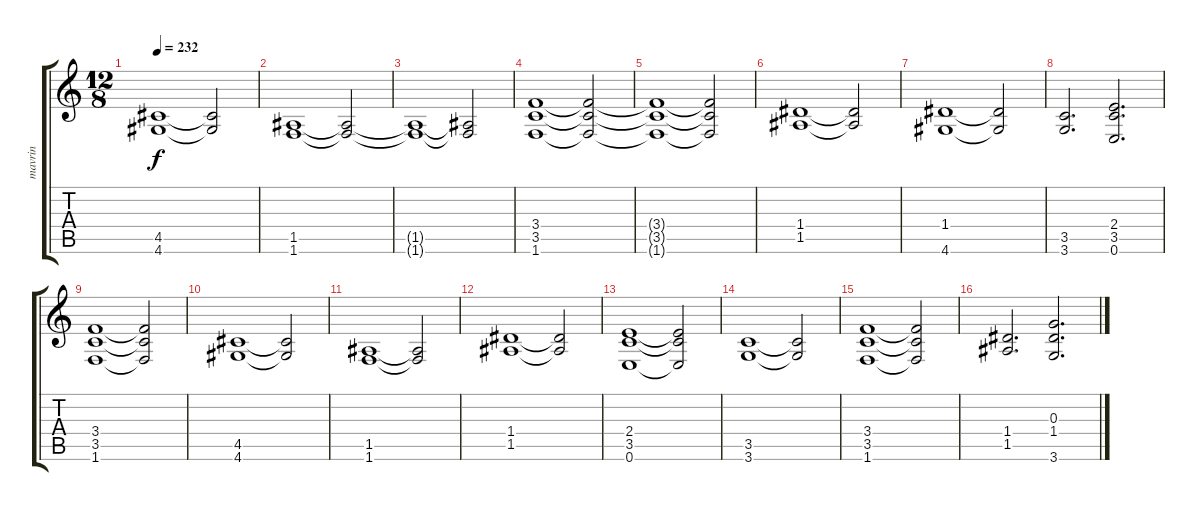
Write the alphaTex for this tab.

\track ("mavrin" "mavrin") {instrument overdrivenguitar}
\staff {score tabs}
\tuning (E4 B3 G3 D3 A2 E2) {hide}
\ts (12 8)
\tempo 232
\clef g2
\ks c
(4.5{t} 4.6{t}).1{dy f} (4.5{t} 4.6{t}).2 |
(1.5 1.6).1 (1.5{t} 1.6{t}).2 |
(1.5{t} 1.6{t}).1 (1.5{t} 1.6{t}).2 |
(3.4 3.5 1.6).1 (3.4{t} 3.5{t} 1.6{t}).2 |
(3.4{t} 3.5{t} 1.6{t}).1 (3.4{t} 3.5{t} 1.6{t}).2 |
(1.4 1.5).1 (1.4{t} 1.5{t}).2 |
(1.4 4.6).1 (1.4{t} 4.6{t}).2 |
(3.5 3.6).2{d} (2.4 3.5 0.6).2{d} |
(3.4 3.5 1.6).1 (3.4{t} 3.5{t} 1.6{t}).2 |
(4.5 4.6).1 (4.5{t} 4.6{t}).2 |
(1.5 1.6).1 (1.5{t} 1.6{t}).2 |
(1.4 1.5).1 (1.4{t} 1.5{t}).2 |
(2.4 3.5 0.6).1 (2.4{t} 3.5{t} 0.6{t}).2 |
(3.5 3.6).1 (3.5{t} 3.6{t}).2 |
(3.4 3.5 1.6).1 (3.4{t} 3.5{t} 1.6{t}).2 |
(1.4 1.5).2{d} (0.3 1.4 3.6).2{d}
